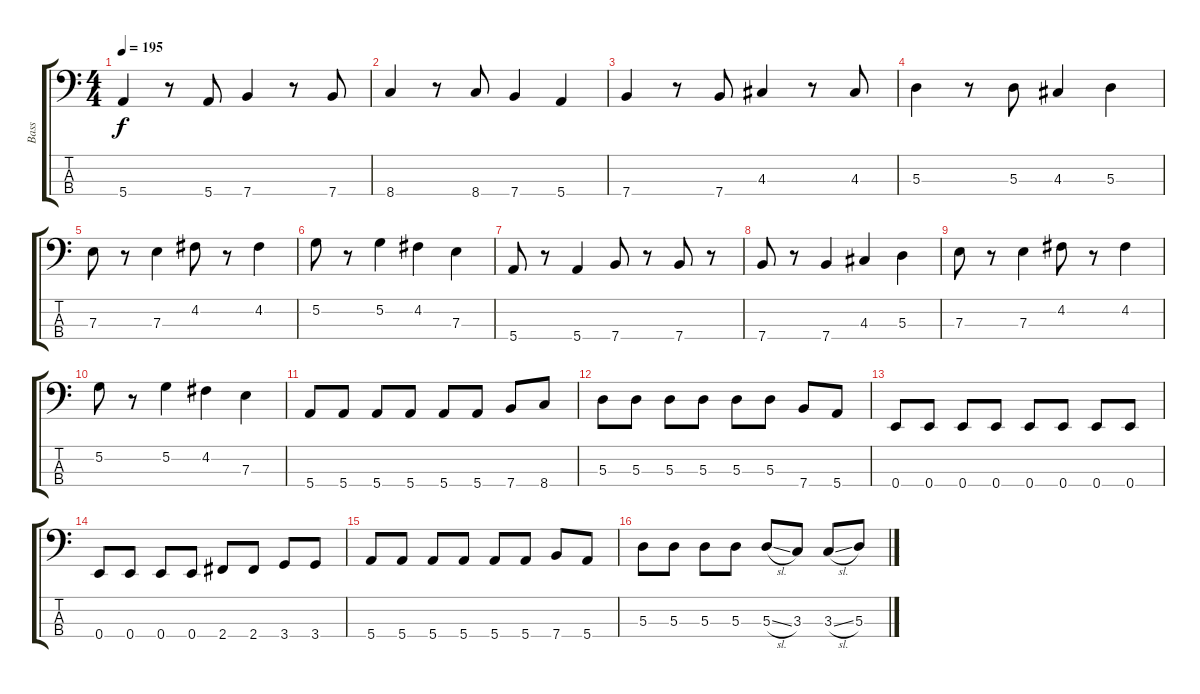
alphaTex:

\track ("Bass" "Bass") {instrument electricbassfinger}
\staff {score tabs}
\tuning (G2 D2 A1 E1) {hide}
\ts (4 4)
\tempo 195
\clef f4
\ks c
5.4.4{dy f} r.8 5.4.8 7.4.4 r.8 7.4.8 |
8.4.4 r.8 8.4.8 7.4.4 5.4.4 |
7.4.4 r.8 7.4.8 4.3.4 r.8 4.3.8 |
5.3.4 r.8 5.3.8 4.3.4 5.3.4 |
7.3.8 r.8 7.3.4 4.2.8 r.8 4.2.4 |
5.2.8 r.8 5.2.4 4.2.4 7.3.4 |
5.4.8 r.8 5.4.4 7.4.8 r.8 7.4.8 r.8 |
7.4.8 r.8 7.4.4 4.3.4 5.3.4 |
7.3.8 r.8 7.3.4 4.2.8 r.8 4.2.4 |
5.2.8 r.8 5.2.4 4.2.4 7.3.4 |
5.4.8 5.4.8 5.4.8 5.4.8 5.4.8 5.4.8 7.4.8 8.4.8 |
5.3.8 5.3.8 5.3.8 5.3.8 5.3.8 5.3.8 7.4.8 5.4.8 |
0.4.8 0.4.8 0.4.8 0.4.8 0.4.8 0.4.8 0.4.8 0.4.8 |
0.4.8 0.4.8 0.4.8 0.4.8 2.4.8 2.4.8 3.4.8 3.4.8 |
5.4.8 5.4.8 5.4.8 5.4.8 5.4.8 5.4.8 7.4.8 5.4.8 |
5.3.8 5.3.8 5.3.8 5.3.8 5.3{sl}.8 3.3.8 3.3{sl}.8 5.3.8
